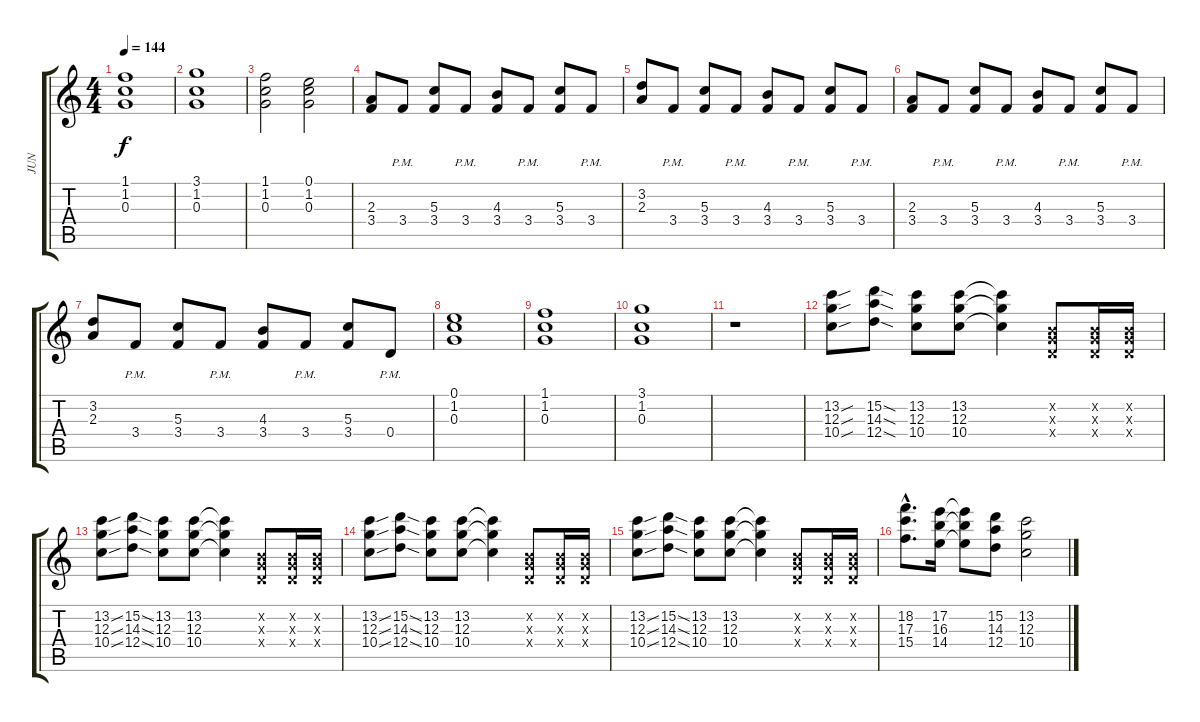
\track ("JUN" "JUN") {instrument distortionguitar}
\staff {score tabs}
\tuning (E4 B3 G3 D3 A2 E2) {hide}
\ts (4 4)
\tempo 144
\clef g2
\ks c
(1.1 1.2 0.3).1{dy f} |
(3.1 1.2 0.3).1 |
(1.1 1.2 0.3).2 (0.1 1.2 0.3).2 |
(2.3 3.4).8 3.4{pm}.8 (5.3 3.4).8 3.4{pm}.8 (4.3 3.4).8 3.4{pm}.8 (5.3 3.4).8 3.4{pm}.8 |
(3.2 2.3).8 3.4{pm}.8 (5.3 3.4).8 3.4{pm}.8 (4.3 3.4).8 3.4{pm}.8 (5.3 3.4).8 3.4{pm}.8 |
(2.3 3.4).8 3.4{pm}.8 (5.3 3.4).8 3.4{pm}.8 (4.3 3.4).8 3.4{pm}.8 (5.3 3.4).8 3.4{pm}.8 |
(3.2 2.3).8 3.4{pm}.8 (5.3 3.4).8 3.4{pm}.8 (4.3 3.4).8 3.4{pm}.8 (5.3 3.4).8 0.4{pm}.8 |
(0.1 1.2 0.3).1 |
(1.1 1.2 0.3).1 |
(3.1 1.2 0.3).1 |
r.1 |
(13.2{sou} 12.3{sou} 10.4{sou}).8 (15.2{sod} 14.3{sod} 12.4{sod}).8 (13.2 12.3 10.4).8 (13.2 12.3 10.4).8 (13.2{t} 12.3{t} 10.4{t}).4 (0.2{x} 0.3{x} 0.4{x}).8 (0.2{x} 0.3{x} 0.4{x}).16 (0.2{x} 0.3{x} 0.4{x}).16 |
(13.2{sou} 12.3{sou} 10.4{sou}).8 (15.2{sod} 14.3{sod} 12.4{sod}).8 (13.2 12.3 10.4).8 (13.2 12.3 10.4).8 (13.2{t} 12.3{t} 10.4{t}).4 (0.2{x} 0.3{x} 0.4{x}).8 (0.2{x} 0.3{x} 0.4{x}).16 (0.2{x} 0.3{x} 0.4{x}).16 |
(13.2{sou} 12.3{sou} 10.4{sou}).8 (15.2{sod} 14.3{sod} 12.4{sod}).8 (13.2 12.3 10.4).8 (13.2 12.3 10.4).8 (13.2{t} 12.3{t} 10.4{t}).4 (0.2{x} 0.3{x} 0.4{x}).8 (0.2{x} 0.3{x} 0.4{x}).16 (0.2{x} 0.3{x} 0.4{x}).16 |
(13.2{sou} 12.3{sou} 10.4{sou}).8 (15.2{sod} 14.3{sod} 12.4{sod}).8 (13.2 12.3 10.4).8 (13.2 12.3 10.4).8 (13.2{t} 12.3{t} 10.4{t}).4 (0.2{x} 0.3{x} 0.4{x}).8 (0.2{x} 0.3{x} 0.4{x}).16 (0.2{x} 0.3{x} 0.4{x}).16 |
(18.2{hac} 17.3{hac} 15.4{hac}).8{d} (17.2 16.3 14.4).16 (17.2{t} 16.3{t} 14.4{t}).8 (15.2 14.3 12.4).8 (13.2 12.3 10.4).2
